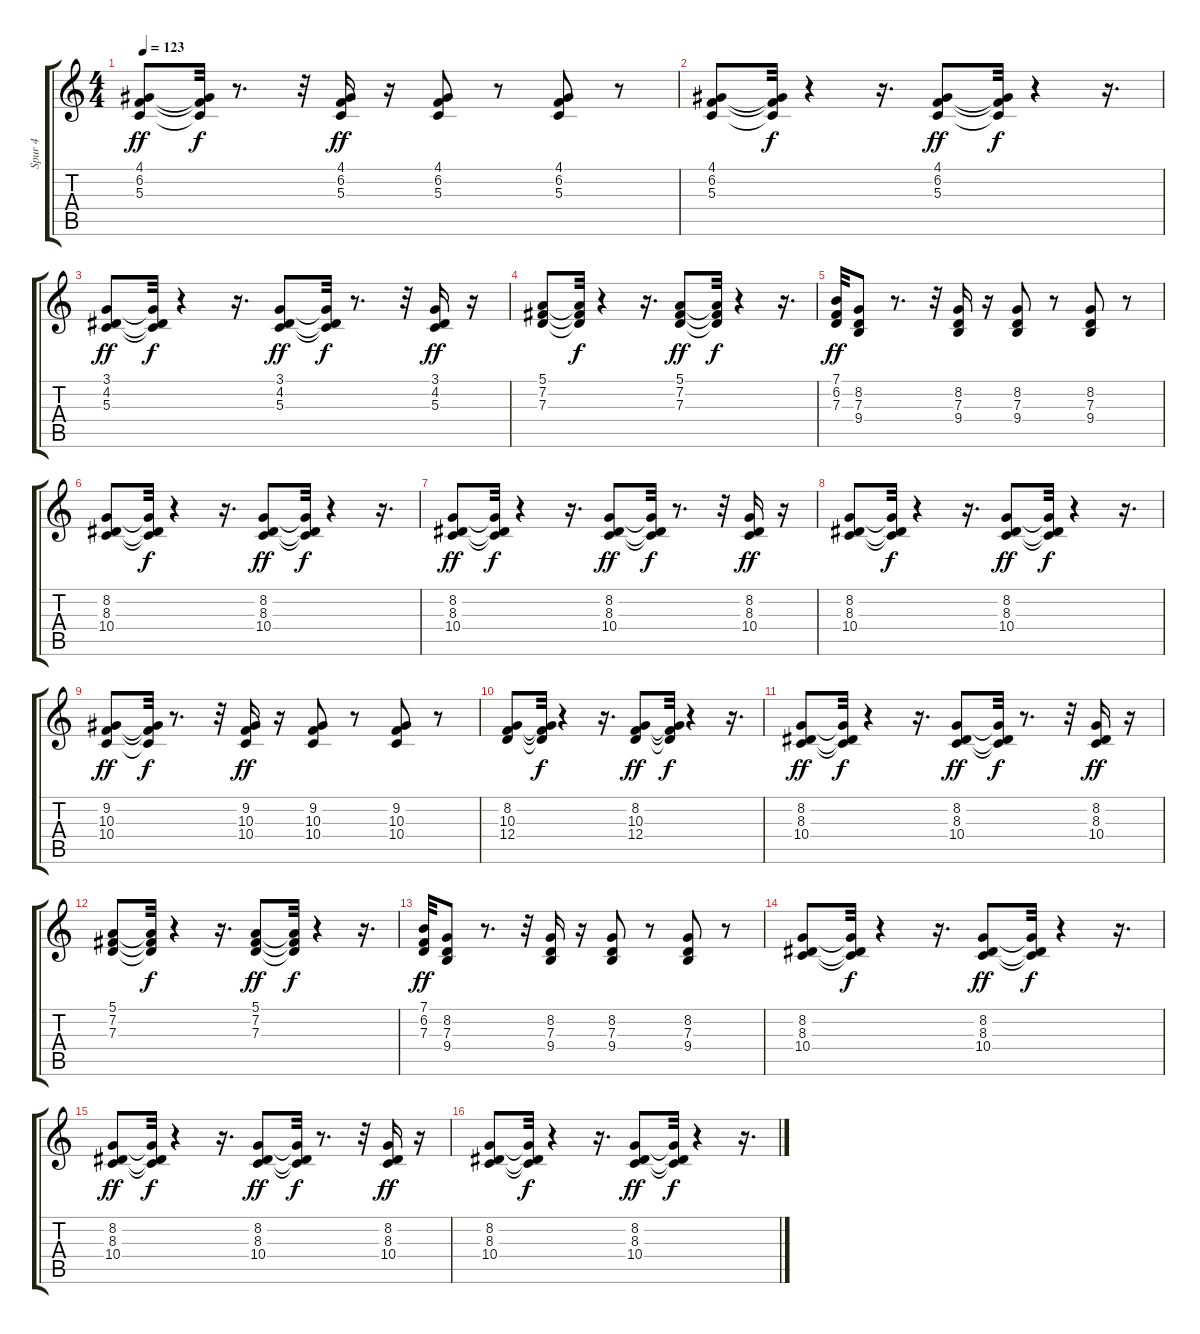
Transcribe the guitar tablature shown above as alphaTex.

\track ("Spur 4" "Spur 4") {instrument frenchhorn}
\staff {score tabs}
\tuning (E4 B3 G3 D3 A2 E2) {hide}
\ts (4 4)
\tempo 123
\clef g2
\ks c
(4.1 6.2 5.3).8{dy ff} (4.1{t} 6.2{t} 5.3{t}).32{dy f} r.8{d} r.32 (4.1 6.2 5.3).16{dy ff} r.16 (4.1 6.2 5.3).8 r.8 (4.1 6.2 5.3).8 r.8 |
(4.1 6.2 5.3).8 (4.1{t} 6.2{t} 5.3{t}).32{dy f} r.4 r.16{d} (4.1 6.2 5.3).8{dy ff} (4.1{t} 6.2{t} 5.3{t}).32{dy f} r.4 r.16{d} |
(3.1 4.2 5.3).8{dy ff} (3.1{t} 4.2{t} 5.3{t}).32{dy f} r.4 r.16{d} (3.1 4.2 5.3).8{dy ff} (3.1{t} 4.2{t} 5.3{t}).32{dy f} r.8{d} r.32 (3.1 4.2 5.3).16{dy ff} r.16 |
(5.1 7.2 7.3).8 (5.1{t} 7.2{t} 7.3{t}).32{dy f} r.4 r.16{d} (5.1 7.2 7.3).8{dy ff} (5.1{t} 7.2{t} 7.3{t}).32{dy f} r.4 r.16{d} |
(7.1 6.2 7.3).32{dy ff} (8.2 7.3 9.4).8 r.8{d} r.32 (8.2 7.3 9.4).16 r.16 (8.2 7.3 9.4).8 r.8 (8.2 7.3 9.4).8 r.8 |
(8.2 8.3 10.4).8 (8.2{t} 8.3{t} 10.4{t}).32{dy f} r.4 r.16{d} (8.2 8.3 10.4).8{dy ff} (8.2{t} 8.3{t} 10.4{t}).32{dy f} r.4 r.16{d} |
(8.2 8.3 10.4).8{dy ff} (8.2{t} 8.3{t} 10.4{t}).32{dy f} r.4 r.16{d} (8.2 8.3 10.4).8{dy ff} (8.2{t} 8.3{t} 10.4{t}).32{dy f} r.8{d} r.32 (8.2 8.3 10.4).16{dy ff} r.16 |
(8.2 8.3 10.4).8 (8.2{t} 8.3{t} 10.4{t}).32{dy f} r.4 r.16{d} (8.2 8.3 10.4).8{dy ff} (8.2{t} 8.3{t} 10.4{t}).32{dy f} r.4 r.16{d} |
(9.2 10.3 10.4).8{dy ff} (9.2{t} 10.3{t} 10.4{t}).32{dy f} r.8{d} r.32 (9.2 10.3 10.4).16{dy ff} r.16 (9.2 10.3 10.4).8 r.8 (9.2 10.3 10.4).8 r.8 |
(8.2 10.3 12.4).8 (8.2{t} 10.3{t} 12.4{t}).32{dy f} r.4 r.16{d} (8.2 10.3 12.4).8{dy ff} (8.2{t} 10.3{t} 12.4{t}).32{dy f} r.4 r.16{d} |
(8.2 8.3 10.4).8{dy ff} (8.2{t} 8.3{t} 10.4{t}).32{dy f} r.4 r.16{d} (8.2 8.3 10.4).8{dy ff} (8.2{t} 8.3{t} 10.4{t}).32{dy f} r.8{d} r.32 (8.2 8.3 10.4).16{dy ff} r.16 |
(5.1 7.2 7.3).8 (5.1{t} 7.2{t} 7.3{t}).32{dy f} r.4 r.16{d} (5.1 7.2 7.3).8{dy ff} (5.1{t} 7.2{t} 7.3{t}).32{dy f} r.4 r.16{d} |
(7.1 6.2 7.3).32{dy ff} (8.2 7.3 9.4).8 r.8{d} r.32 (8.2 7.3 9.4).16 r.16 (8.2 7.3 9.4).8 r.8 (8.2 7.3 9.4).8 r.8 |
(8.2 8.3 10.4).8 (8.2{t} 8.3{t} 10.4{t}).32{dy f} r.4 r.16{d} (8.2 8.3 10.4).8{dy ff} (8.2{t} 8.3{t} 10.4{t}).32{dy f} r.4 r.16{d} |
(8.2 8.3 10.4).8{dy ff} (8.2{t} 8.3{t} 10.4{t}).32{dy f} r.4 r.16{d} (8.2 8.3 10.4).8{dy ff} (8.2{t} 8.3{t} 10.4{t}).32{dy f} r.8{d} r.32 (8.2 8.3 10.4).16{dy ff} r.16 |
(8.2 8.3 10.4).8 (8.2{t} 8.3{t} 10.4{t}).32{dy f} r.4 r.16{d} (8.2 8.3 10.4).8{dy ff} (8.2{t} 8.3{t} 10.4{t}).32{dy f} r.4 r.16{d}
